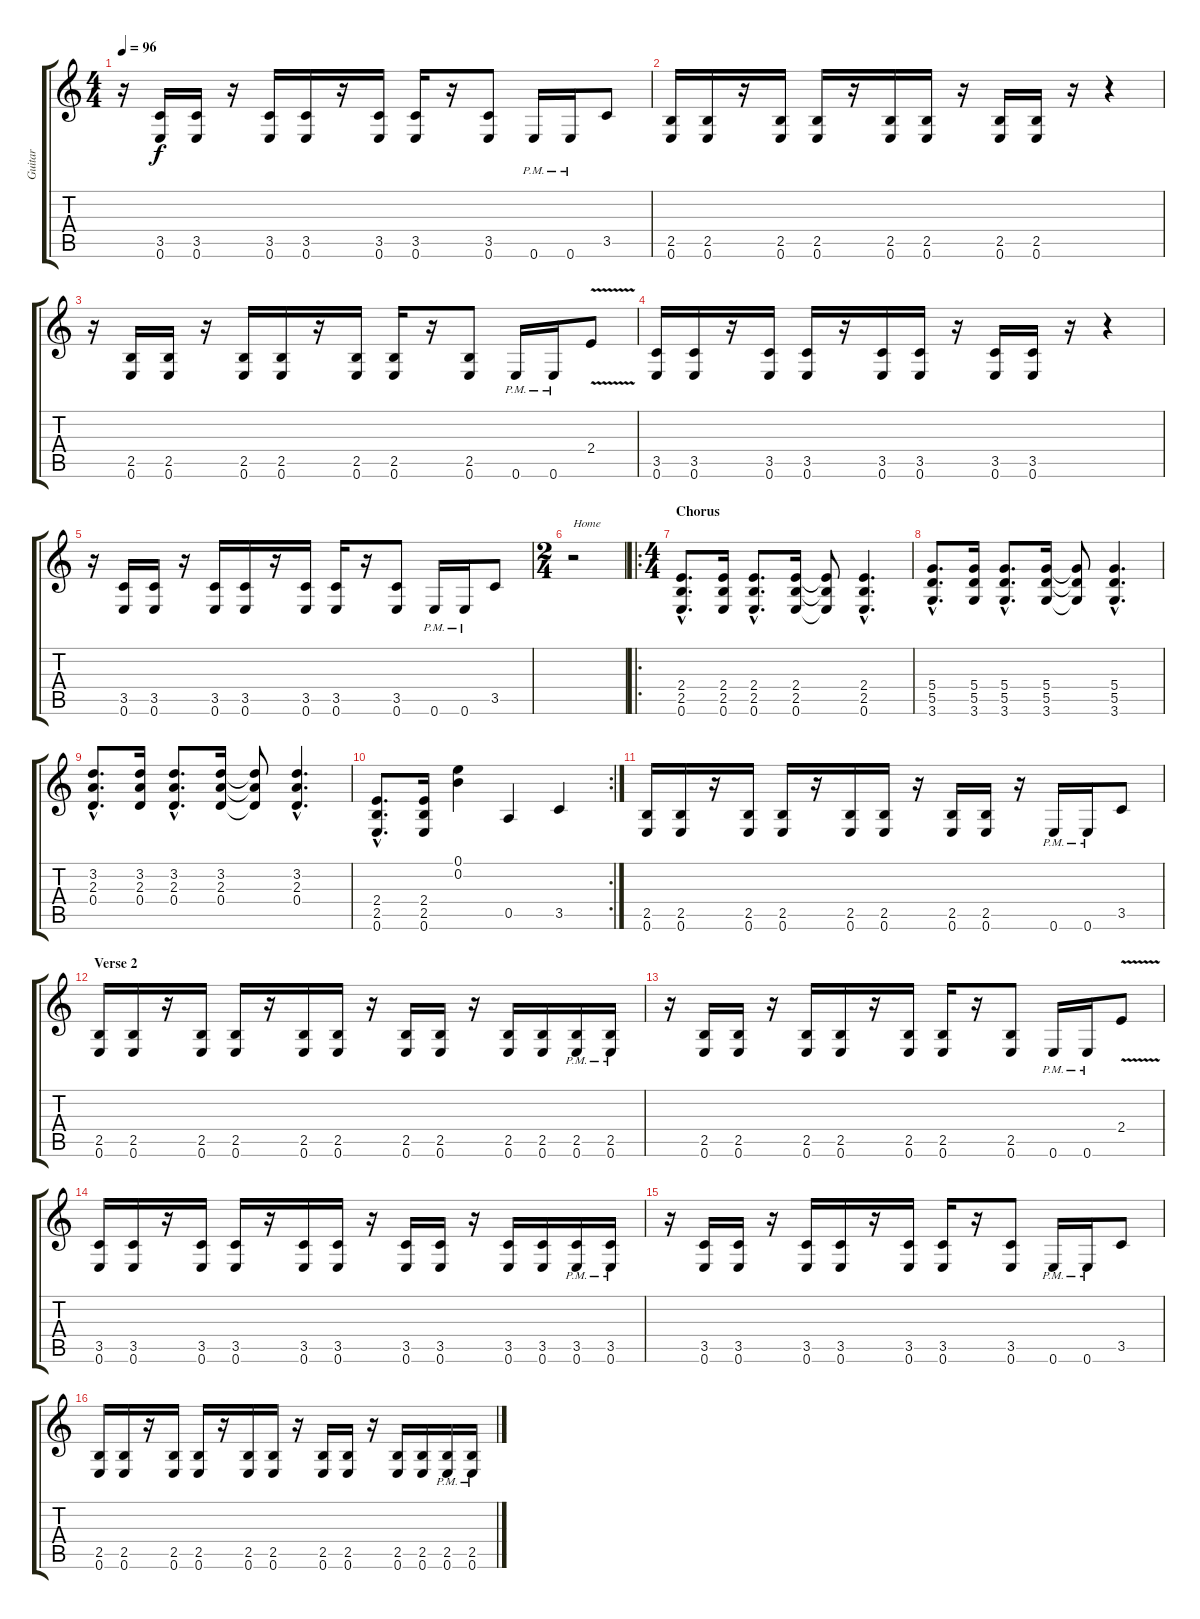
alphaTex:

\track ("Guitar" "Guitar") {instrument distortionguitar}
\staff {score tabs}
\tuning (E4 B3 G3 D3 A2 E2) {hide}
\ts (4 4)
\tempo 96
\clef g2
\ks c
r.16{dy f} (3.5 0.6).16 (3.5 0.6).16 r.16 (3.5 0.6).16 (3.5 0.6).16 r.16 (3.5 0.6).16 (3.5 0.6).16 r.16 (3.5 0.6).8 0.6{pm}.16 0.6{pm}.16 3.5.8 |
(2.5 0.6).16 (2.5 0.6).16 r.16 (2.5 0.6).16 (2.5 0.6).16 r.16 (2.5 0.6).16 (2.5 0.6).16 r.16 (2.5 0.6).16 (2.5 0.6).16 r.16 r.4 |
r.16 (2.5 0.6).16 (2.5 0.6).16 r.16 (2.5 0.6).16 (2.5 0.6).16 r.16 (2.5 0.6).16 (2.5 0.6).16 r.16 (2.5 0.6).8 0.6{pm}.16 0.6{pm}.16 2.4{v}.8 |
(3.5 0.6).16 (3.5 0.6).16 r.16 (3.5 0.6).16 (3.5 0.6).16 r.16 (3.5 0.6).16 (3.5 0.6).16 r.16 (3.5 0.6).16 (3.5 0.6).16 r.16 r.4 |
r.16 (3.5 0.6).16 (3.5 0.6).16 r.16 (3.5 0.6).16 (3.5 0.6).16 r.16 (3.5 0.6).16 (3.5 0.6).16 r.16 (3.5 0.6).8 0.6{pm}.16 0.6{pm}.16 3.5.8 |
\ts (2 4)
r.2{txt "Home"} |
\ro
\ts (4 4)
\section ("" "Chorus")
(2.4{hac} 2.5{hac} 0.6{hac}).8{d balance 8} (2.4 2.5 0.6).16 (2.4{hac} 2.5{hac} 0.6{hac}).8{d} (2.4 2.5 0.6).16 (2.4{t} 2.5{t} 0.6{t}).8 (2.4{hac} 2.5{hac} 0.6{hac}).4{d} |
(5.4{hac} 5.5{hac} 3.6{hac}).8{d} (5.4 5.5 3.6).16 (5.4{hac} 5.5{hac} 3.6{hac}).8{d} (5.4 5.5 3.6).16 (5.4{t} 5.5{t} 3.6{t}).8 (5.4{hac} 5.5{hac} 3.6{hac}).4{d} |
(3.2{hac} 2.3{hac} 0.4{hac}).8{d} (3.2 2.3 0.4).16 (3.2{hac} 2.3{hac} 0.4{hac}).8{d} (3.2 2.3 0.4).16 (3.2{t} 2.3{t} 0.4{t}).8 (3.2{hac} 2.3{hac} 0.4{hac}).4{d} |
\rc 2
(2.4{hac} 2.5{hac} 0.6{hac}).8{d} (2.4 2.5 0.6).16 (0.1 0.2).4 0.5.4 3.5.4 |
(2.5 0.6).16{balance 0} (2.5 0.6).16 r.16 (2.5 0.6).16 (2.5 0.6).16 r.16 (2.5 0.6).16 (2.5 0.6).16 r.16 (2.5 0.6).16 (2.5 0.6).16 r.16 0.6{pm}.16{balance 8} 0.6{pm}.16 3.5.8 |
\section ("" "Verse 2")
(2.5 0.6).16 (2.5 0.6).16 r.16 (2.5 0.6).16 (2.5 0.6).16 r.16 (2.5 0.6).16 (2.5 0.6).16 r.16 (2.5 0.6).16 (2.5 0.6).16 r.16 (2.5 0.6).16 (2.5 0.6).16 (2.5{pm} 0.6{pm}).16 (2.5{pm} 0.6{pm}).16 |
r.16 (2.5 0.6).16 (2.5 0.6).16 r.16 (2.5 0.6).16 (2.5 0.6).16 r.16 (2.5 0.6).16 (2.5 0.6).16 r.16 (2.5 0.6).8 0.6{pm}.16 0.6{pm}.16 2.4{v}.8 |
(3.5 0.6).16 (3.5 0.6).16 r.16 (3.5 0.6).16 (3.5 0.6).16 r.16 (3.5 0.6).16 (3.5 0.6).16 r.16 (3.5 0.6).16 (3.5 0.6).16 r.16 (3.5 0.6).16 (3.5 0.6).16 (3.5{pm} 0.6{pm}).16 (3.5{pm} 0.6{pm}).16 |
r.16 (3.5 0.6).16 (3.5 0.6).16 r.16 (3.5 0.6).16 (3.5 0.6).16 r.16 (3.5 0.6).16 (3.5 0.6).16 r.16 (3.5 0.6).8 0.6{pm}.16 0.6{pm}.16 3.5.8 |
(2.5 0.6).16 (2.5 0.6).16 r.16 (2.5 0.6).16 (2.5 0.6).16 r.16 (2.5 0.6).16 (2.5 0.6).16 r.16 (2.5 0.6).16 (2.5 0.6).16 r.16 (2.5 0.6).16 (2.5 0.6).16 (2.5{pm} 0.6{pm}).16 (2.5{pm} 0.6{pm}).16
